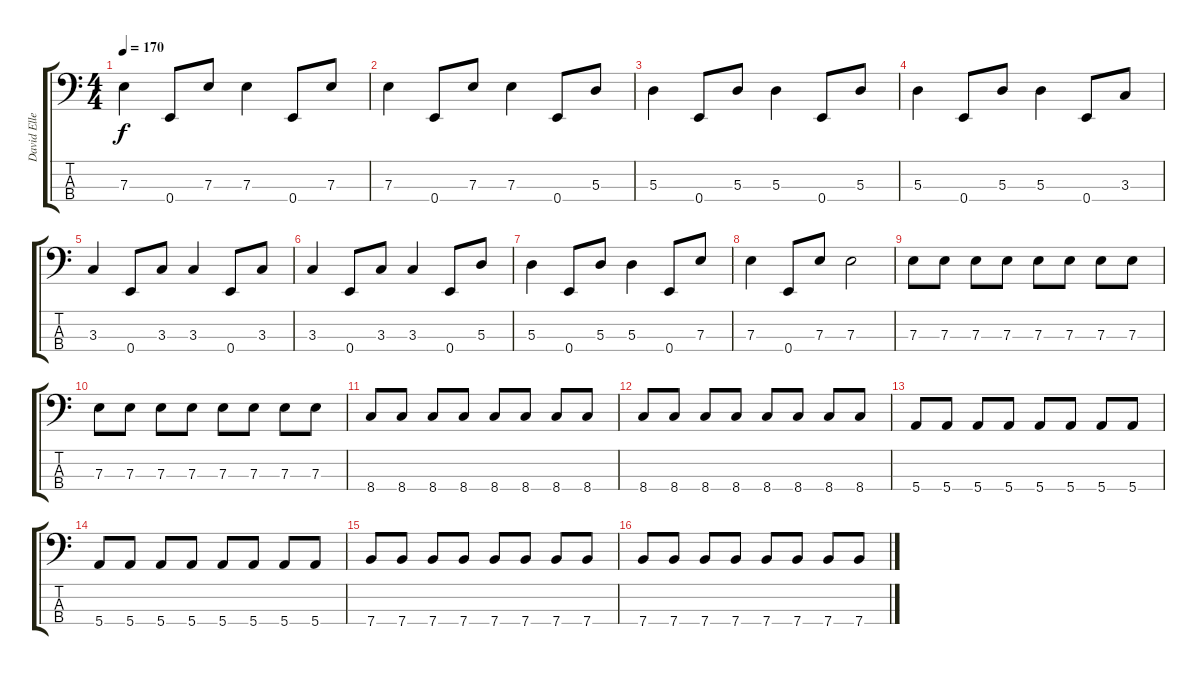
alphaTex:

\track ("David Elleffson (Bass)" "David Elle") {instrument electricbassfinger}
\staff {score tabs}
\tuning (G2 D2 A1 E1) {hide}
\ts (4 4)
\tempo 170
\clef f4
\ks c
7.3.4{dy f} 0.4.8 7.3.8 7.3.4 0.4.8 7.3.8 |
7.3.4 0.4.8 7.3.8 7.3.4 0.4.8 5.3.8 |
5.3.4 0.4.8 5.3.8 5.3.4 0.4.8 5.3.8 |
5.3.4 0.4.8 5.3.8 5.3.4 0.4.8 3.3.8 |
3.3.4 0.4.8 3.3.8 3.3.4 0.4.8 3.3.8 |
3.3.4 0.4.8 3.3.8 3.3.4 0.4.8 5.3.8 |
5.3.4 0.4.8 5.3.8 5.3.4 0.4.8 7.3.8 |
7.3.4 0.4.8 7.3.8 7.3.2 |
7.3.8 7.3.8 7.3.8 7.3.8 7.3.8 7.3.8 7.3.8 7.3.8 |
7.3.8 7.3.8 7.3.8 7.3.8 7.3.8 7.3.8 7.3.8 7.3.8 |
8.4.8 8.4.8 8.4.8 8.4.8 8.4.8 8.4.8 8.4.8 8.4.8 |
8.4.8 8.4.8 8.4.8 8.4.8 8.4.8 8.4.8 8.4.8 8.4.8 |
5.4.8 5.4.8 5.4.8 5.4.8 5.4.8 5.4.8 5.4.8 5.4.8 |
5.4.8 5.4.8 5.4.8 5.4.8 5.4.8 5.4.8 5.4.8 5.4.8 |
7.4.8 7.4.8 7.4.8 7.4.8 7.4.8 7.4.8 7.4.8 7.4.8 |
7.4.8 7.4.8 7.4.8 7.4.8 7.4.8 7.4.8 7.4.8 7.4.8
